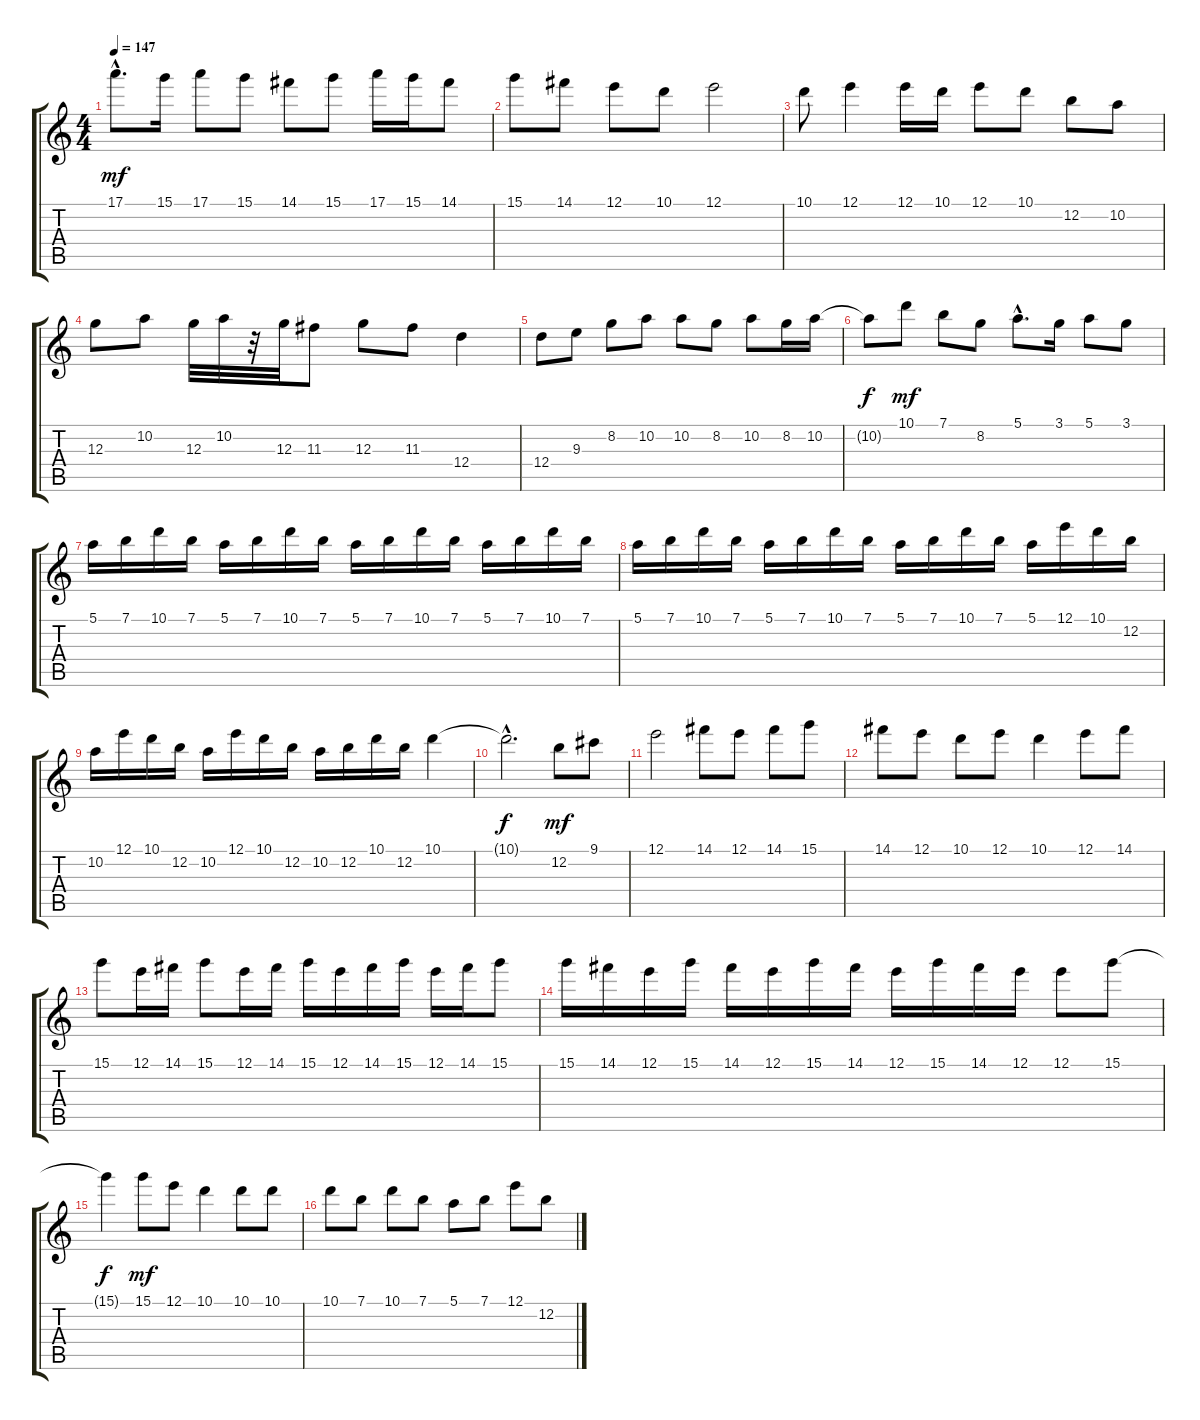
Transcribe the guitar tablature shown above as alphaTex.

\track "" {instrument distortionguitar}
\staff {score tabs}
\tuning (E4 B3 G3 D3 A2 E2) {hide}
\ts (4 4)
\tempo 147
\clef g2
\ks c
17.1{hac}.8{d dy mf} 15.1.16 17.1.8 15.1.8 14.1.8 15.1.8 17.1.16 15.1.16 14.1.8 |
15.1.8 14.1.8 12.1.8 10.1.8 12.1.2 |
10.1.8 12.1.4 12.1.16 10.1.16 12.1.8 10.1.8 12.2.8 10.2.8 |
12.3.8 10.2.8 12.3.32 10.2.32 r.32 12.3.32 11.3.8 12.3.8 11.3.8 12.4.4 |
12.4.8 9.3.8 8.2.8 10.2.8 10.2.8 8.2.8 10.2.8 8.2.16 10.2.16 |
10.2{t}.8{dy f} 10.1.8{dy mf} 7.1.8 8.2.8 5.1{hac}.8{d} 3.1.16 5.1.8 3.1.8 |
5.1.16 7.1.16 10.1.16 7.1.16 5.1.16 7.1.16 10.1.16 7.1.16 5.1.16 7.1.16 10.1.16 7.1.16 5.1.16 7.1.16 10.1.16 7.1.16 |
5.1.16 7.1.16 10.1.16 7.1.16 5.1.16 7.1.16 10.1.16 7.1.16 5.1.16 7.1.16 10.1.16 7.1.16 5.1.16 12.1.16 10.1.16 12.2.16 |
10.2.16 12.1.16 10.1.16 12.2.16 10.2.16 12.1.16 10.1.16 12.2.16 10.2.16 12.2.16 10.1.16 12.2.16 10.1.4 |
10.1{hac t}.2{d dy f} 12.2.8{dy mf} 9.1.8 |
12.1.2 14.1.8 12.1.8 14.1.8 15.1.8 |
14.1.8 12.1.8 10.1.8 12.1.8 10.1.4 12.1.8 14.1.8 |
15.1.8 12.1.16 14.1.16 15.1.8 12.1.16 14.1.16 15.1.16 12.1.16 14.1.16 15.1.16 12.1.16 14.1.16 15.1.8 |
15.1.16 14.1.16 12.1.16 15.1.16 14.1.16 12.1.16 15.1.16 14.1.16 12.1.16 15.1.16 14.1.16 12.1.16 12.1.8 15.1.8 |
15.1{t}.4{dy f} 15.1.8{dy mf} 12.1.8 10.1.4 10.1.8 10.1.8 |
10.1.8 7.1.8 10.1.8 7.1.8 5.1.8 7.1.8 12.1.8 12.2.8
